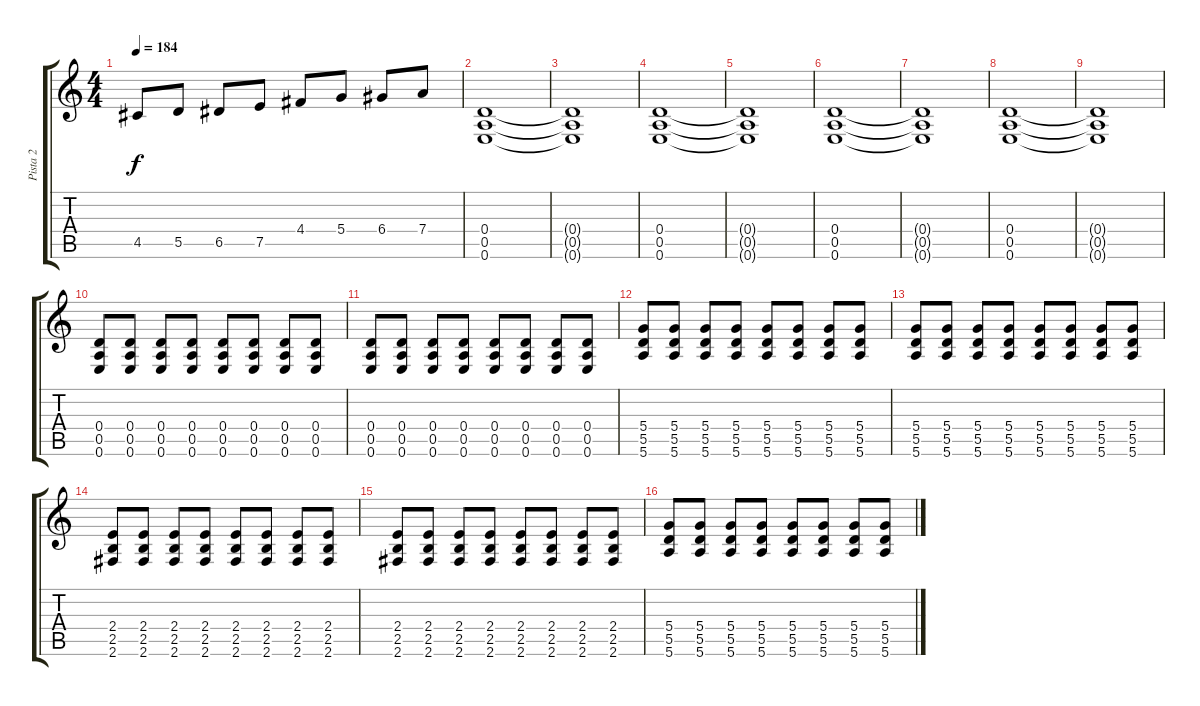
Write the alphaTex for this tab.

\track ("Pista 2" "Pista 2") {instrument overdrivenguitar}
\staff {score tabs}
\tuning (E4 B3 G3 D3 A2 E2) {hide}
\ts (4 4)
\tempo 184
\clef g2
\ks c
4.5.8{dy f} 5.5.8 6.5.8 7.5.8 4.4.8 5.4.8 6.4.8 7.4.8 |
(0.4 0.5 0.6).1 |
(0.4{t} 0.5{t} 0.6{t}).1 |
(0.4 0.5 0.6).1 |
(0.4{t} 0.5{t} 0.6{t}).1 |
(0.4 0.5 0.6).1 |
(0.4{t} 0.5{t} 0.6{t}).1 |
(0.4 0.5 0.6).1 |
(0.4{t} 0.5{t} 0.6{t}).1 |
(0.4 0.5 0.6).8 (0.4 0.5 0.6).8 (0.4 0.5 0.6).8 (0.4 0.5 0.6).8 (0.4 0.5 0.6).8 (0.4 0.5 0.6).8 (0.4 0.5 0.6).8 (0.4 0.5 0.6).8 |
(0.4 0.5 0.6).8 (0.4 0.5 0.6).8 (0.4 0.5 0.6).8 (0.4 0.5 0.6).8 (0.4 0.5 0.6).8 (0.4 0.5 0.6).8 (0.4 0.5 0.6).8 (0.4 0.5 0.6).8 |
(5.4 5.5 5.6).8 (5.4 5.5 5.6).8 (5.4 5.5 5.6).8 (5.4 5.5 5.6).8 (5.4 5.5 5.6).8 (5.4 5.5 5.6).8 (5.4 5.5 5.6).8 (5.4 5.5 5.6).8 |
(5.4 5.5 5.6).8 (5.4 5.5 5.6).8 (5.4 5.5 5.6).8 (5.4 5.5 5.6).8 (5.4 5.5 5.6).8 (5.4 5.5 5.6).8 (5.4 5.5 5.6).8 (5.4 5.5 5.6).8 |
(2.4 2.5 2.6).8 (2.4 2.5 2.6).8 (2.4 2.5 2.6).8 (2.4 2.5 2.6).8 (2.4 2.5 2.6).8 (2.4 2.5 2.6).8 (2.4 2.5 2.6).8 (2.4 2.5 2.6).8 |
(2.4 2.5 2.6).8 (2.4 2.5 2.6).8 (2.4 2.5 2.6).8 (2.4 2.5 2.6).8 (2.4 2.5 2.6).8 (2.4 2.5 2.6).8 (2.4 2.5 2.6).8 (2.4 2.5 2.6).8 |
(5.4 5.5 5.6).8 (5.4 5.5 5.6).8 (5.4 5.5 5.6).8 (5.4 5.5 5.6).8 (5.4 5.5 5.6).8 (5.4 5.5 5.6).8 (5.4 5.5 5.6).8 (5.4 5.5 5.6).8
